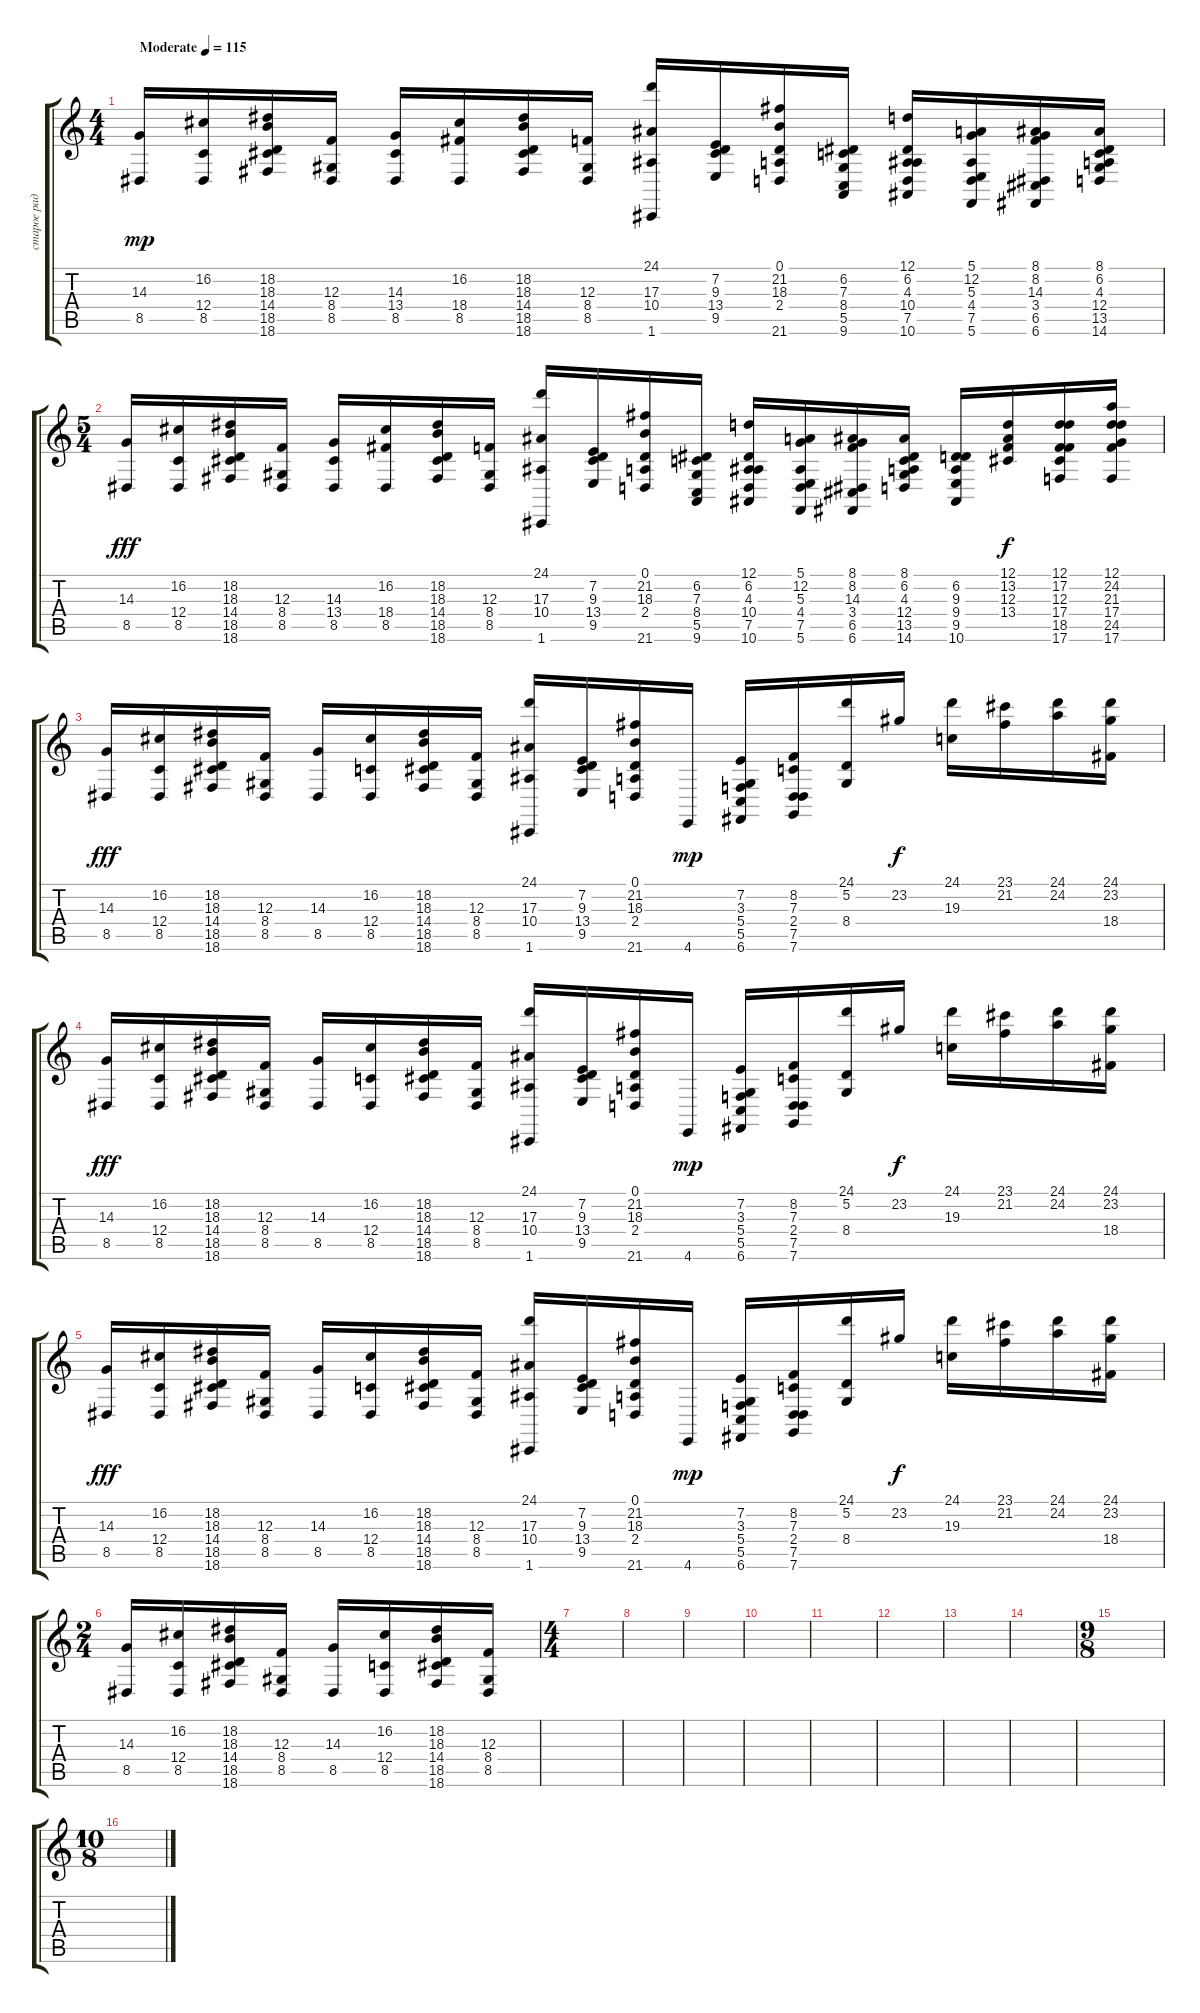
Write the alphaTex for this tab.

\track ("старое радио" "старое рад") {instrument seashore}
\staff {score tabs}
\tuning (D4 A3 F3 C3 G2 C2) {hide}
\ts (4 4)
\tempo (115 "Moderate")
\clef g2
\ks c
(14.3 8.5).16{dy mp instrument seashore} (16.2 12.4 8.5).16 (18.2 18.3 14.4 18.5 18.6).16 (12.3 8.4 8.5).16 (14.3 13.4 8.5).16 (16.2 18.4 8.5).16 (18.2 18.3 14.4 18.5 18.6).16 (12.3 8.4 8.5).16 (24.1 17.3 10.4 1.6).16 (7.2 9.3 13.4 9.5).16 (0.1 21.2 18.3 2.4 21.6).16 (6.2 7.3 8.4 5.5 9.6).16 (12.1 6.2 4.3 10.4 7.5 10.6).16 (5.1 12.2 5.3 4.4 7.5 5.6).16 (8.1 8.2 14.3 3.4 6.5 6.6).16 (8.1 6.2 4.3 12.4 13.5 14.6).16 |
\ts (5 4)
(14.3 8.5).16{dy fff} (16.2 12.4 8.5).16 (18.2 18.3 14.4 18.5 18.6).16 (12.3 8.4 8.5).16 (14.3 13.4 8.5).16 (16.2 18.4 8.5).16 (18.2 18.3 14.4 18.5 18.6).16 (12.3 8.4 8.5).16 (24.1 17.3 10.4 1.6).16 (7.2 9.3 13.4 9.5).16 (0.1 21.2 18.3 2.4 21.6).16 (6.2 7.3 8.4 5.5 9.6).16 (12.1 6.2 4.3 10.4 7.5 10.6).16 (5.1 12.2 5.3 4.4 7.5 5.6).16 (8.1 8.2 14.3 3.4 6.5 6.6).16 (8.1 6.2 4.3 12.4 13.5 14.6).16 (6.2 9.3 9.4 9.5 10.6).16 (12.1 13.2 12.3 13.4).16{dy f} (12.1 17.2 12.3 17.4 18.5 17.6).16 (12.1 24.2 21.3 17.4 24.5 17.6).16 |
(14.3 8.5).16{dy fff} (16.2 12.4 8.5).16 (18.2 18.3 14.4 18.5 18.6).16 (12.3 8.4 8.5).16 (14.3 8.5).16 (16.2 12.4 8.5).16 (18.2 18.3 14.4 18.5 18.6).16 (12.3 8.4 8.5).16 (24.1 17.3 10.4 1.6).16 (7.2 9.3 13.4 9.5).16 (0.1 21.2 18.3 2.4 21.6).16 4.6.16{dy mp} (7.2 3.3 5.4 5.5 6.6).16 (8.2 7.3 2.4 7.5 7.6).16 (24.1 5.2 8.4).16 23.2.16{dy f} (24.1 19.3).16 (23.1 21.2).16 (24.1 24.2).16 (24.1 23.2 18.4).16 |
(14.3 8.5).16{dy fff} (16.2 12.4 8.5).16 (18.2 18.3 14.4 18.5 18.6).16 (12.3 8.4 8.5).16 (14.3 8.5).16 (16.2 12.4 8.5).16 (18.2 18.3 14.4 18.5 18.6).16 (12.3 8.4 8.5).16 (24.1 17.3 10.4 1.6).16 (7.2 9.3 13.4 9.5).16 (0.1 21.2 18.3 2.4 21.6).16 4.6.16{dy mp} (7.2 3.3 5.4 5.5 6.6).16 (8.2 7.3 2.4 7.5 7.6).16 (24.1 5.2 8.4).16 23.2.16{dy f} (24.1 19.3).16 (23.1 21.2).16 (24.1 24.2).16 (24.1 23.2 18.4).16 |
(14.3 8.5).16{dy fff} (16.2 12.4 8.5).16 (18.2 18.3 14.4 18.5 18.6).16 (12.3 8.4 8.5).16 (14.3 8.5).16 (16.2 12.4 8.5).16 (18.2 18.3 14.4 18.5 18.6).16 (12.3 8.4 8.5).16 (24.1 17.3 10.4 1.6).16 (7.2 9.3 13.4 9.5).16 (0.1 21.2 18.3 2.4 21.6).16 4.6.16{dy mp} (7.2 3.3 5.4 5.5 6.6).16 (8.2 7.3 2.4 7.5 7.6).16 (24.1 5.2 8.4).16 23.2.16{dy f} (24.1 19.3).16 (23.1 21.2).16 (24.1 24.2).16 (24.1 23.2 18.4).16 |
\ts (2 4)
(14.3 8.5).16 (16.2 12.4 8.5).16 (18.2 18.3 14.4 18.5 18.6).16 (12.3 8.4 8.5).16 (14.3 8.5).16 (16.2 12.4 8.5).16 (18.2 18.3 14.4 18.5 18.6).16 (12.3 8.4 8.5).16 |
\ts (4 4)
|
|
|
|
|
|
|
|
\ts (9 8)
|
\ts (10 8)
